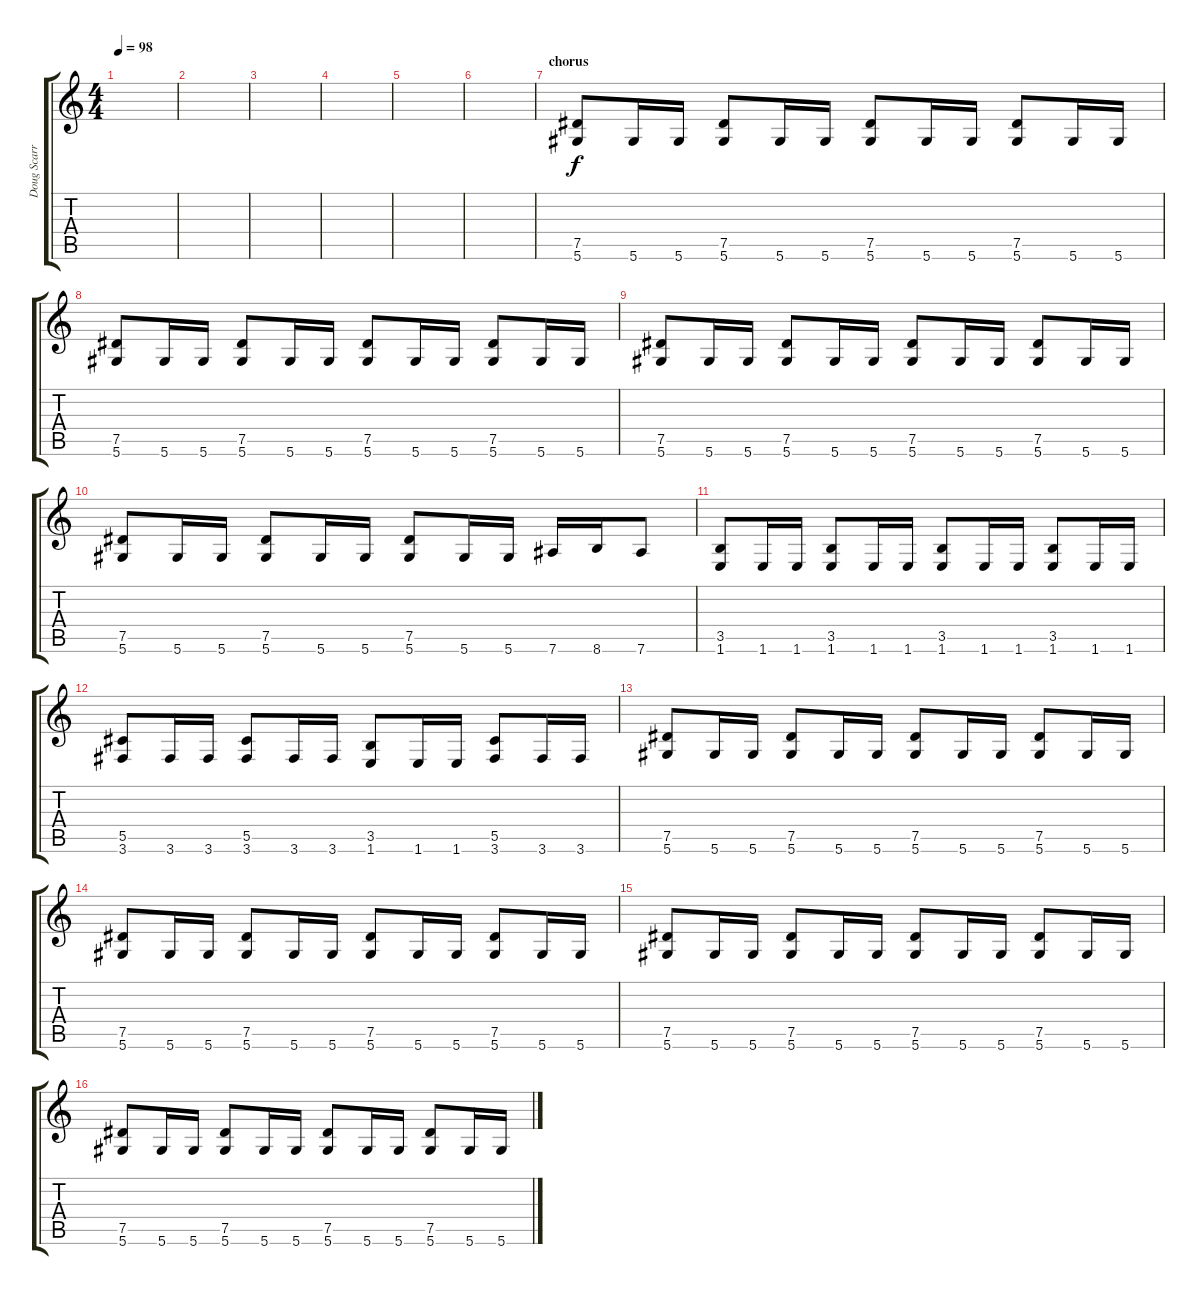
\track ("Doug Scarrat" "Doug Scarr") {instrument distortionguitar}
\staff {score tabs}
\tuning (Eb4 Bb3 Gb3 Db3 Ab2 Eb2) {hide}
\ts (4 4)
\tempo 98
\clef g2
\ks c
|
|
|
|
|
|
\section ("" "chorus")
(7.5 5.6).8 5.6.16 5.6.16 (7.5 5.6).8 5.6.16 5.6.16 (7.5 5.6).8 5.6.16 5.6.16 (7.5 5.6).8 5.6.16 5.6.16 |
(7.5 5.6).8 5.6.16 5.6.16 (7.5 5.6).8 5.6.16 5.6.16 (7.5 5.6).8 5.6.16 5.6.16 (7.5 5.6).8 5.6.16 5.6.16 |
(7.5 5.6).8 5.6.16 5.6.16 (7.5 5.6).8 5.6.16 5.6.16 (7.5 5.6).8 5.6.16 5.6.16 (7.5 5.6).8 5.6.16 5.6.16 |
(7.5 5.6).8 5.6.16 5.6.16 (7.5 5.6).8 5.6.16 5.6.16 (7.5 5.6).8 5.6.16 5.6.16 7.6.16 8.6.16 7.6.8 |
(3.5 1.6).8 1.6.16 1.6.16 (3.5 1.6).8 1.6.16 1.6.16 (3.5 1.6).8 1.6.16 1.6.16 (3.5 1.6).8 1.6.16 1.6.16 |
(5.5 3.6).8 3.6.16 3.6.16 (5.5 3.6).8 3.6.16 3.6.16 (3.5 1.6).8 1.6.16 1.6.16 (5.5 3.6).8 3.6.16 3.6.16 |
(7.5 5.6).8 5.6.16 5.6.16 (7.5 5.6).8 5.6.16 5.6.16 (7.5 5.6).8 5.6.16 5.6.16 (7.5 5.6).8 5.6.16 5.6.16 |
(7.5 5.6).8 5.6.16 5.6.16 (7.5 5.6).8 5.6.16 5.6.16 (7.5 5.6).8 5.6.16 5.6.16 (7.5 5.6).8 5.6.16 5.6.16 |
(7.5 5.6).8 5.6.16 5.6.16 (7.5 5.6).8 5.6.16 5.6.16 (7.5 5.6).8 5.6.16 5.6.16 (7.5 5.6).8 5.6.16 5.6.16 |
(7.5 5.6).8 5.6.16 5.6.16 (7.5 5.6).8 5.6.16 5.6.16 (7.5 5.6).8 5.6.16 5.6.16 (7.5 5.6).8 5.6.16 5.6.16
